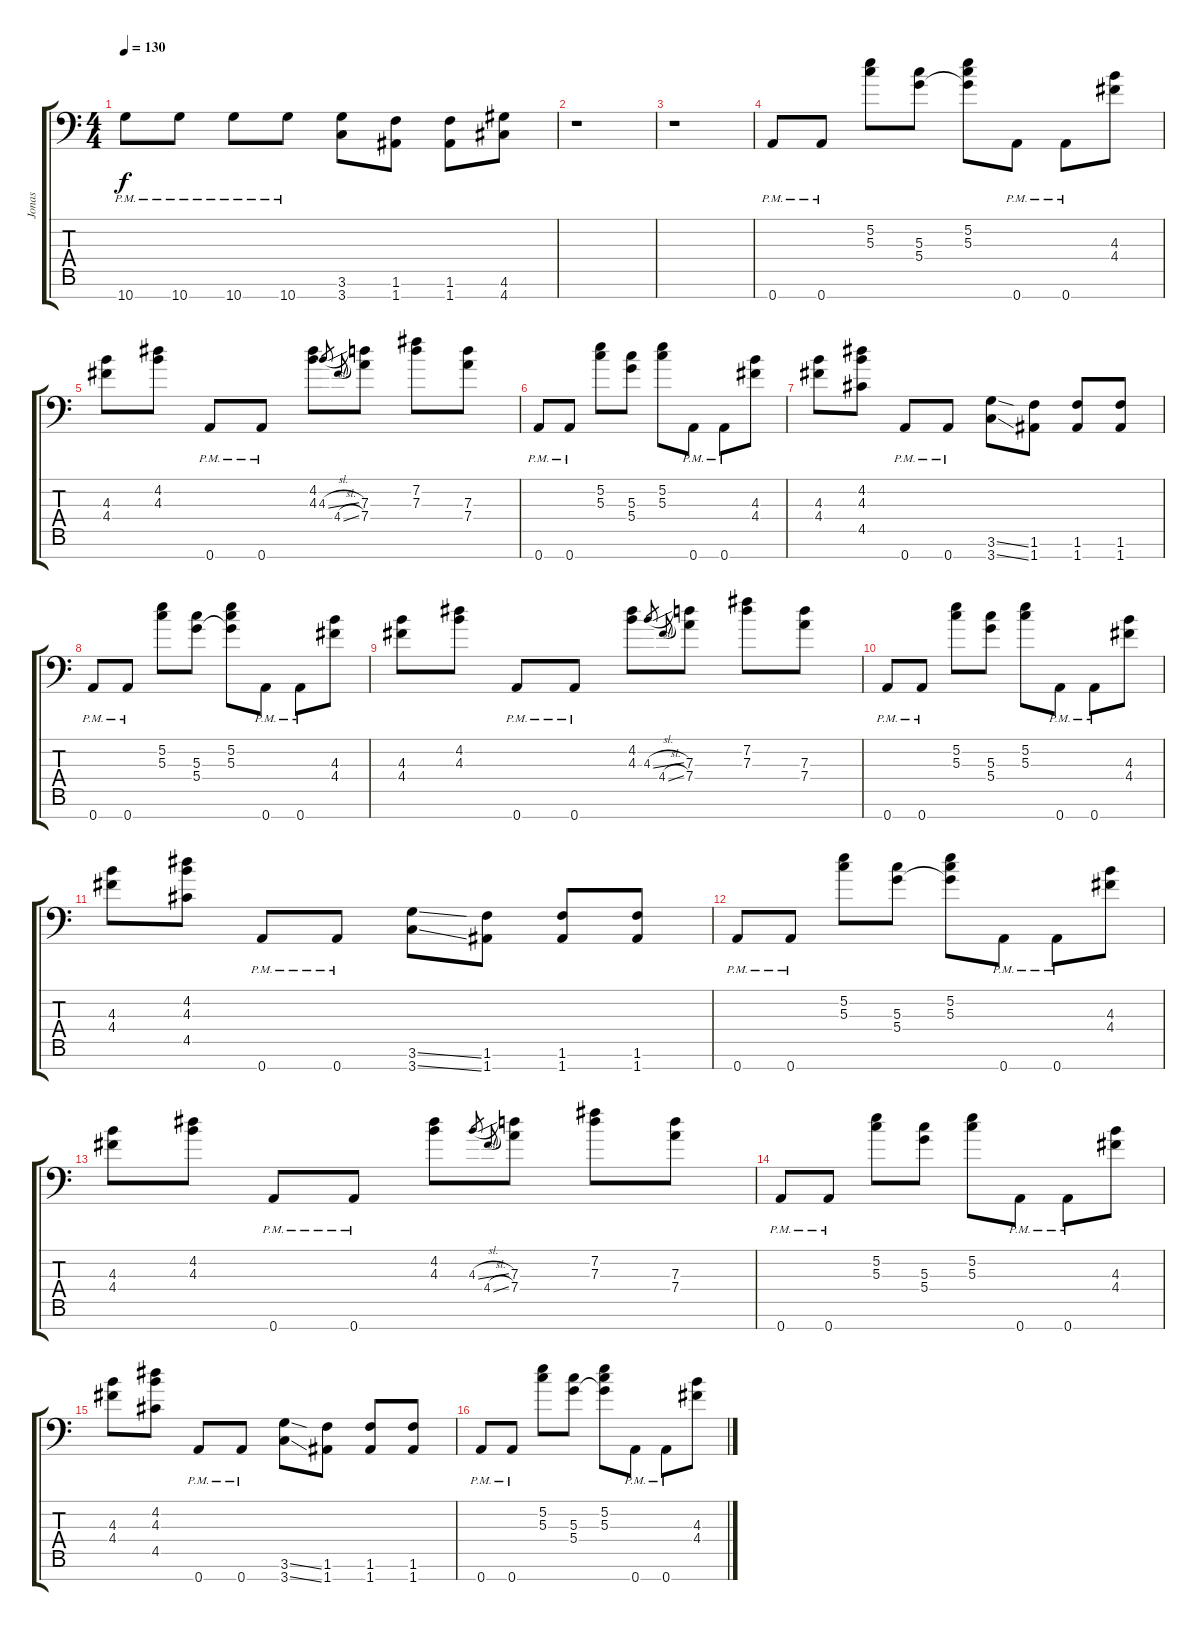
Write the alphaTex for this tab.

\track ("Jonas" "Jonas") {instrument distortionguitar}
\staff {score tabs}
\tuning (E4 B3 G3 D3 A2 E2 A1) {hide}
\ts (4 4)
\tempo 130
\clef f4
\ks c
10.7{pm}.8{dy f} 10.7{pm}.8 10.7{pm}.8 10.7{pm}.8 (3.6 3.7).8 (1.6 1.7).8 (1.6 1.7).8 (4.6 4.7).8 |
r.1 |
r.1 |
0.7{pm}.8 0.7{pm}.8 (5.2 5.3).8 (5.3 5.4).8 (5.2 5.3 5.4{t}).8 0.7{pm}.8 0.7{pm}.8 (4.3 4.4).8 |
(4.3 4.4).8 (4.2 4.3).8 0.7{pm}.8 0.7{pm}.8 (4.2 4.3).8 4.3{sl}.16{gr} 4.4{sl}.16{gr onbeat} (7.3 7.4).8 (7.2 7.3).8 (7.3 7.4).8 |
0.7{pm}.8 0.7{pm}.8 (5.2 5.3).8 (5.3 5.4).8 (5.2 5.3).8 0.7{pm}.8 0.7{pm}.8 (4.3 4.4).8 |
(4.3 4.4).8 (4.2 4.3 4.5).8 0.7{pm}.8 0.7{pm}.8 (3.6{ss} 3.7{ss}).8 (1.6 1.7).8 (1.6 1.7).8 (1.6 1.7).8 |
0.7{pm}.8 0.7{pm}.8 (5.2 5.3).8 (5.3 5.4).8 (5.2 5.3 5.4{t}).8 0.7{pm}.8 0.7{pm}.8 (4.3 4.4).8 |
(4.3 4.4).8 (4.2 4.3).8 0.7{pm}.8 0.7{pm}.8 (4.2 4.3).8 4.3{sl}.16{gr} 4.4{sl}.16{gr onbeat} (7.3 7.4).8 (7.2 7.3).8 (7.3 7.4).8 |
0.7{pm}.8 0.7{pm}.8 (5.2 5.3).8 (5.3 5.4).8 (5.2 5.3).8 0.7{pm}.8 0.7{pm}.8 (4.3 4.4).8 |
(4.3 4.4).8 (4.2 4.3 4.5).8 0.7{pm}.8 0.7{pm}.8 (3.6{ss} 3.7{ss}).8 (1.6 1.7).8 (1.6 1.7).8 (1.6 1.7).8 |
0.7{pm}.8 0.7{pm}.8 (5.2 5.3).8 (5.3 5.4).8 (5.2 5.3 5.4{t}).8 0.7{pm}.8 0.7{pm}.8 (4.3 4.4).8 |
(4.3 4.4).8 (4.2 4.3).8 0.7{pm}.8 0.7{pm}.8 (4.2 4.3).8 4.3{sl}.16{gr} 4.4{sl}.16{gr onbeat} (7.3 7.4).8 (7.2 7.3).8 (7.3 7.4).8 |
0.7{pm}.8 0.7{pm}.8 (5.2 5.3).8 (5.3 5.4).8 (5.2 5.3).8 0.7{pm}.8 0.7{pm}.8 (4.3 4.4).8 |
(4.3 4.4).8 (4.2 4.3 4.5).8 0.7{pm}.8 0.7{pm}.8 (3.6{ss} 3.7{ss}).8 (1.6 1.7).8 (1.6 1.7).8 (1.6 1.7).8 |
0.7{pm}.8 0.7{pm}.8 (5.2 5.3).8 (5.3 5.4).8 (5.2 5.3 5.4{t}).8 0.7{pm}.8 0.7{pm}.8 (4.3 4.4).8
